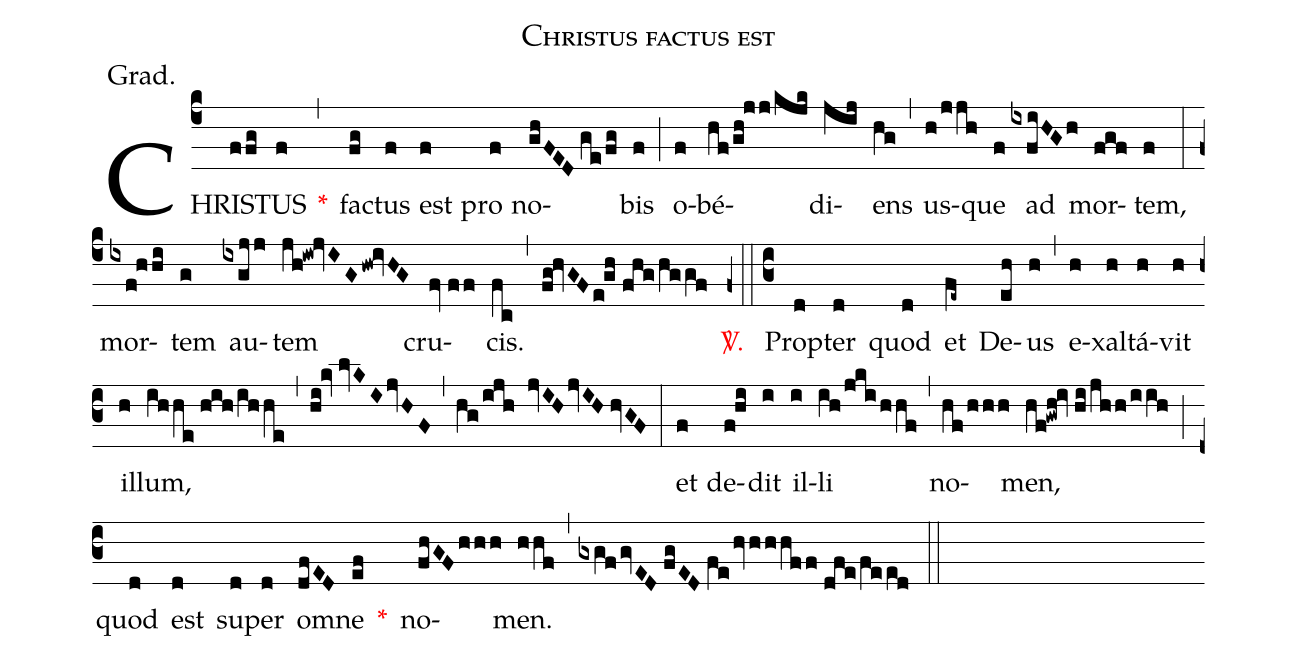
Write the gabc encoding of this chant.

name:Christus factus est;
annotation:Grad.;
mode:V.;
office-part:Gradual;
%%
(c4) CHRIS(ffg)TUS(f) <v>\red{*}</v>(,) fac(fg)tus(f) est(f) pro(f) no(ghFED//ge/fg)bis(f) (;) o(f)bé(hf/gh!jj/kjk)di(jij)ens(hg) (,) us(h/jjh)que(f) ad(ixfiHGh) mor(fgf)tem,(f) (:) mor(ixf!hhi)tem(g) au(ixgjj)tem(jh!iw!jvIGhw!ivHG) cru(fv//ff)cis.(fc) (,) (fg!hvGF/e!gh//fhg/hggf) <v>\red{\Vbar.}</v>(z0::c3)  Prop(d)ter(d) quod(d) et(fe~) De(eh)us(h) (,) e(h)xal(h)tá(h)vit(h) il(h)lum,(ihhe//hih/ihhe) (,) (hi!kv//lvKIjvHF) (,) (hg/ijh jvIHjvIH//hvGF) (:) et(f) de(f!hi)dit(i) il(i)li(ih/jki/hhf) (,) no(hf/hhh)men,(hf!gwh!iv//hi/jhh/iih) (;) quod(d) est(d) su(d)per(d) om(dfED)ne(ef) <v>\red{*}</v>() no(fhGFhhh)men.(hhf) (,) (gxgfgvED//fgED//fehvhhhff//dfe/feed) (::)
